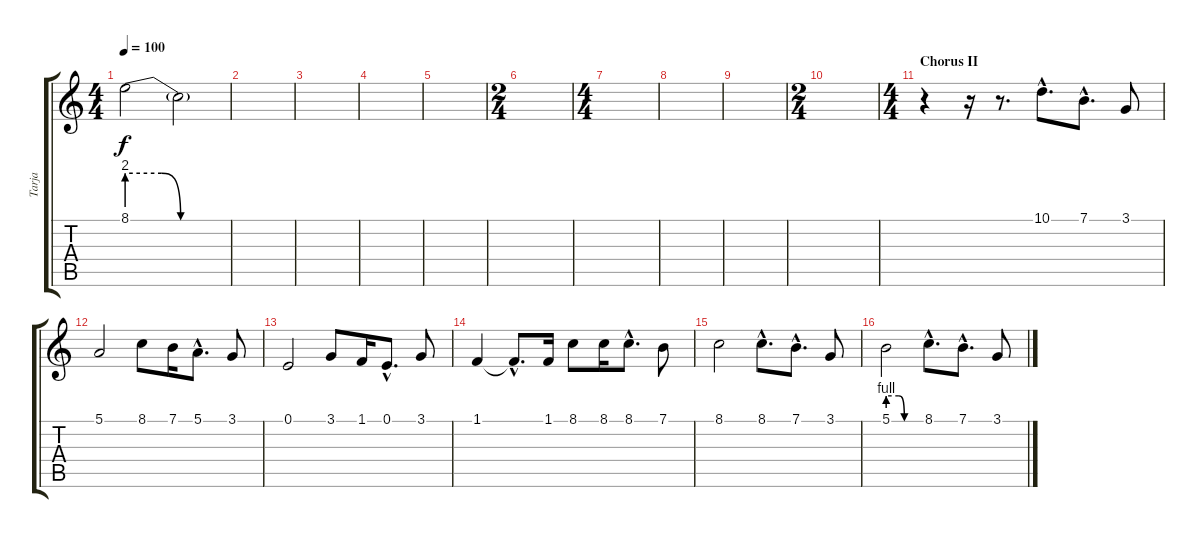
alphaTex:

\track ("Tarja" "Tarja") {instrument panflute}
\staff {score tabs}
\tuning (E4 B3 G3 D3 A2 E2) {hide}
\ts (4 4)
\tempo 100
\clef g2
\ks c
8.1{be (custom 0 8 20 8 31 0 60 0)}.2{dy f} 8.1{t}.2 |
|
|
|
|
\ts (2 4)
|
\ts (4 4)
|
|
|
\ts (2 4)
|
\ts (4 4)
\section ("" "Chorus II")
r.4 r.16 r.8{d} 10.1{hac}.8{d} 7.1{hac}.8{d} 3.1.8 |
5.1.2 8.1.8 7.1.16 5.1{hac}.8{d} 3.1.8 |
0.1.2 3.1.8 1.1.16 0.1{hac}.8{d} 3.1.8 |
1.1.4 1.1{hac t}.8{d} 1.1.16 8.1.8 8.1.16 8.1{hac}.8{d} 7.1.8 |
8.1.2 8.1{hac}.8{d} 7.1{hac}.8{d} 3.1.8 |
5.1{be (custom 0 4 20 4 30 0 60 0)}.2 8.1{hac}.8{d} 7.1{hac}.8{d} 3.1.8
